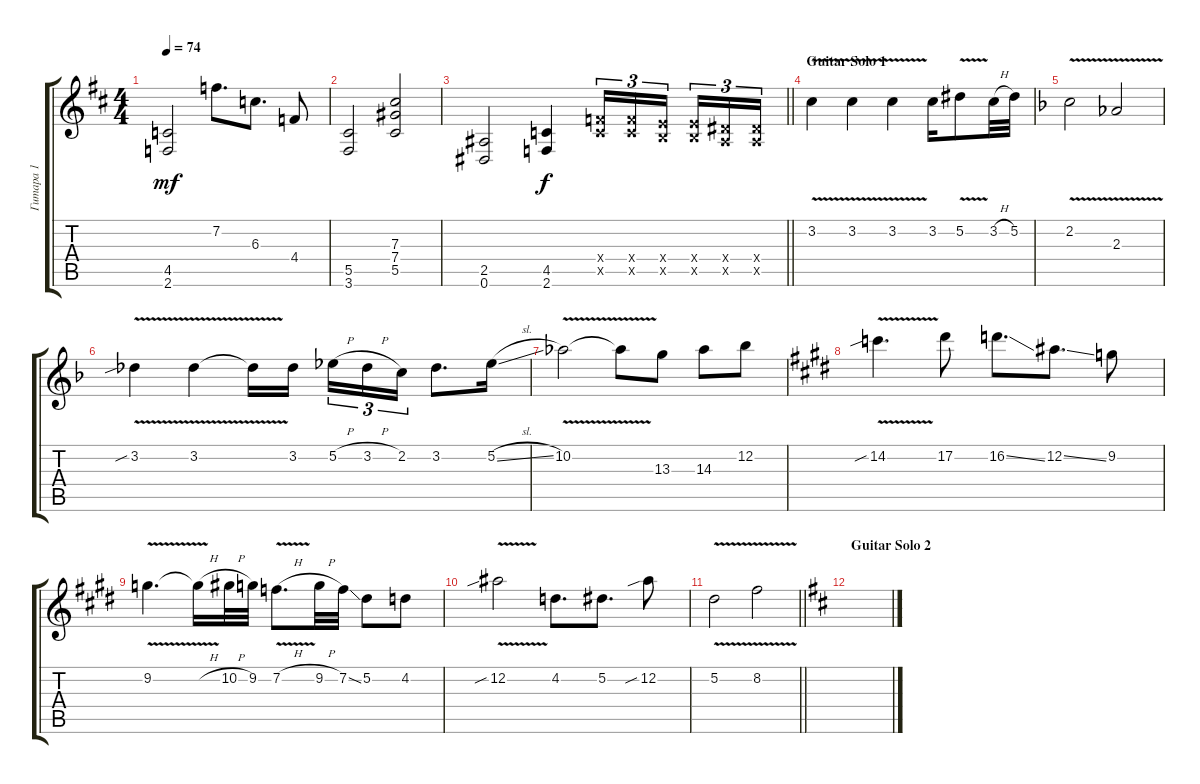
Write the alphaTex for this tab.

\track ("Гитара 1" "Гитара 1") {instrument distortionguitar}
\staff {score tabs}
\tuning (Eb4 Bb3 Gb3 Db3 Ab2 Eb2) {hide}
\ts (4 4)
\tempo 74
\clef g2
\ks bminor
(4.5 2.6).2{dy mf} 7.2.8{d} 6.3.8{d} 4.4.8 |
(5.5 3.6).2 (7.3 7.4 5.5).2 |
\barLineRight lightlight
(2.5 0.6).2 (4.5 2.6).4{dy f} (4.4{x} 4.5{x}).16{tu (3 2)} (4.4{x} 4.5{x}).16{tu (3 2)} (3.4{x} 3.5{x}).16{tu (3 2) beam splitsecondary} (3.4{x} 3.5{x}).16{tu (3 2)} (2.4{x} 2.5{x}).16{tu (3 2)} (2.4{x} 2.5{x}).16{tu (3 2)} |
\section ("" "Guitar Solo 1")
3.2{v}.4 3.2{v}.4 3.2{v}.4 3.2.16 5.2{v}.8 3.2{h}.32 5.2.32 |
\ks dminor
2.2{v}.2 2.3{v}.2 |
3.2{v sib}.4 3.2{v}.4 3.2{t}.16 3.2.16{beam splitsecondary} 5.2{h}.16{tu (3 2)} 3.2{h}.16{tu (3 2)} 2.2.16{tu (3 2)} 3.2.8{d} 5.2{sl}.16 |
10.2{v}.2 10.2{t}.8 13.3.8 14.3.8 12.2.8 |
\ks c#minor
14.2{v sib}.4{d} 17.2.8 16.2{ss}.8{d} 12.2{ss}.8{d} 9.2.8 |
9.2{v}.4{d} 9.2{h t}.16 10.2{h}.32 9.2.32 7.2{v h}.8{d} 9.2{h}.32 7.2{ss}.32 5.2.8 4.2.8 |
12.2{v sib}.2 4.2.8{d} 5.2.8{d} 12.2{sib}.8 |
\barLineRight lightlight
5.2{v}.2 8.2{v}.2 |
\section ("" "Guitar Solo 2")
\ks bminor
